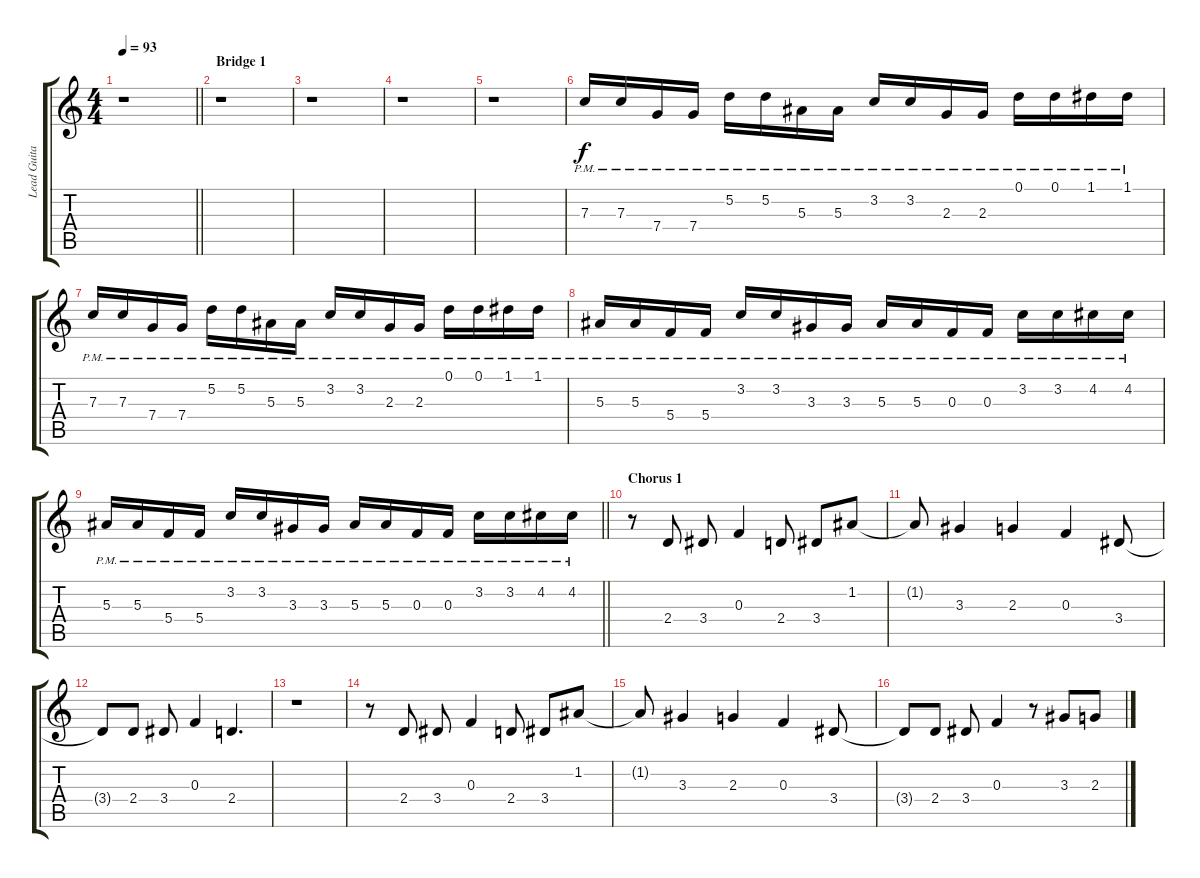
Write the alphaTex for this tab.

\track ("Lead Guitar/Alexi" "Lead Guita") {instrument distortionguitar}
\staff {score tabs}
\tuning (D4 A3 F3 C3 G2 C2) {hide}
\ts (4 4)
\tempo 93
\clef g2
\barLineRight lightlight
\ks c
r.1{dy f} |
\section ("" "Bridge 1")
r.1 |
r.1 |
r.1 |
r.1 |
7.3{pm}.16 7.3{pm}.16 7.4{pm}.16 7.4{pm}.16 5.2{pm}.16 5.2{pm}.16 5.3{pm}.16 5.3{pm}.16 3.2{pm}.16 3.2{pm}.16 2.3{pm}.16 2.3{pm}.16 0.1{pm}.16 0.1{pm}.16 1.1{pm}.16 1.1{pm}.16 |
7.3{pm}.16 7.3{pm}.16 7.4{pm}.16 7.4{pm}.16 5.2{pm}.16 5.2{pm}.16 5.3{pm}.16 5.3{pm}.16 3.2{pm}.16 3.2{pm}.16 2.3{pm}.16 2.3{pm}.16 0.1{pm}.16 0.1{pm}.16 1.1{pm}.16 1.1{pm}.16 |
5.3{pm}.16 5.3{pm}.16 5.4{pm}.16 5.4{pm}.16 3.2{pm}.16 3.2{pm}.16 3.3{pm}.16 3.3{pm}.16 5.3{pm}.16 5.3{pm}.16 0.3{pm}.16 0.3{pm}.16 3.2{pm}.16 3.2{pm}.16 4.2{pm}.16 4.2{pm}.16 |
\barLineRight lightlight
5.3{pm}.16 5.3{pm}.16 5.4{pm}.16 5.4{pm}.16 3.2{pm}.16 3.2{pm}.16 3.3{pm}.16 3.3{pm}.16 5.3{pm}.16 5.3{pm}.16 0.3{pm}.16 0.3{pm}.16 3.2{pm}.16 3.2{pm}.16 4.2{pm}.16 4.2{pm}.16 |
\section ("" "Chorus 1")
r.8 2.4.8 3.4.8 0.3.4 2.4.8 3.4.8 1.2.8 |
1.2{t}.8 3.3.4 2.3.4 0.3.4 3.4.8 |
3.4{t}.8 2.4.8 3.4.8 0.3.4 2.4.4{d} |
r.1 |
r.8 2.4.8 3.4.8 0.3.4 2.4.8 3.4.8 1.2.8 |
1.2{t}.8 3.3.4 2.3.4 0.3.4 3.4.8 |
3.4{t}.8 2.4.8 3.4.8 0.3.4 r.8 3.3.8 2.3.8
